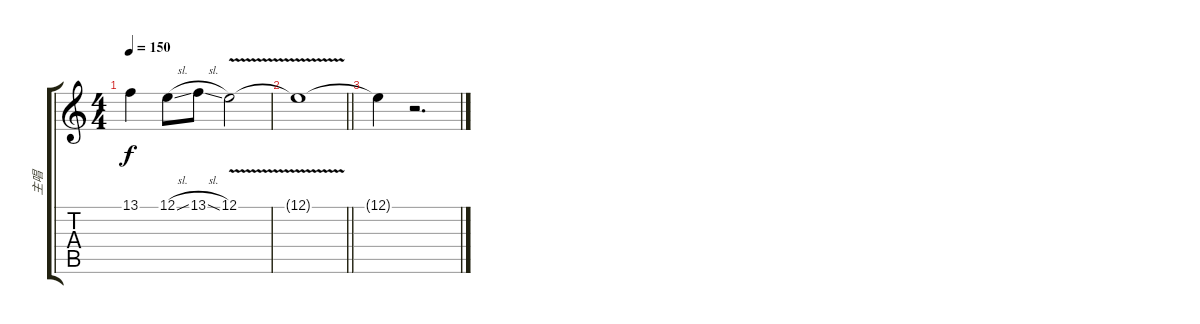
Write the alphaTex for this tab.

\track ("主唱" "主唱") {instrument pad1newage}
\staff {score tabs}
\tuning (E4 B3 G3 D3 A2 E2) {hide}
\ts (4 4)
\tempo 150
\clef g2
\ks c
13.1{t}.4{dy f} 12.1{sl}.8 13.1{sl}.8 12.1{v}.2 |
\barLineRight lightlight
12.1{t}.1 |
12.1{t}.4 r.2{d}
